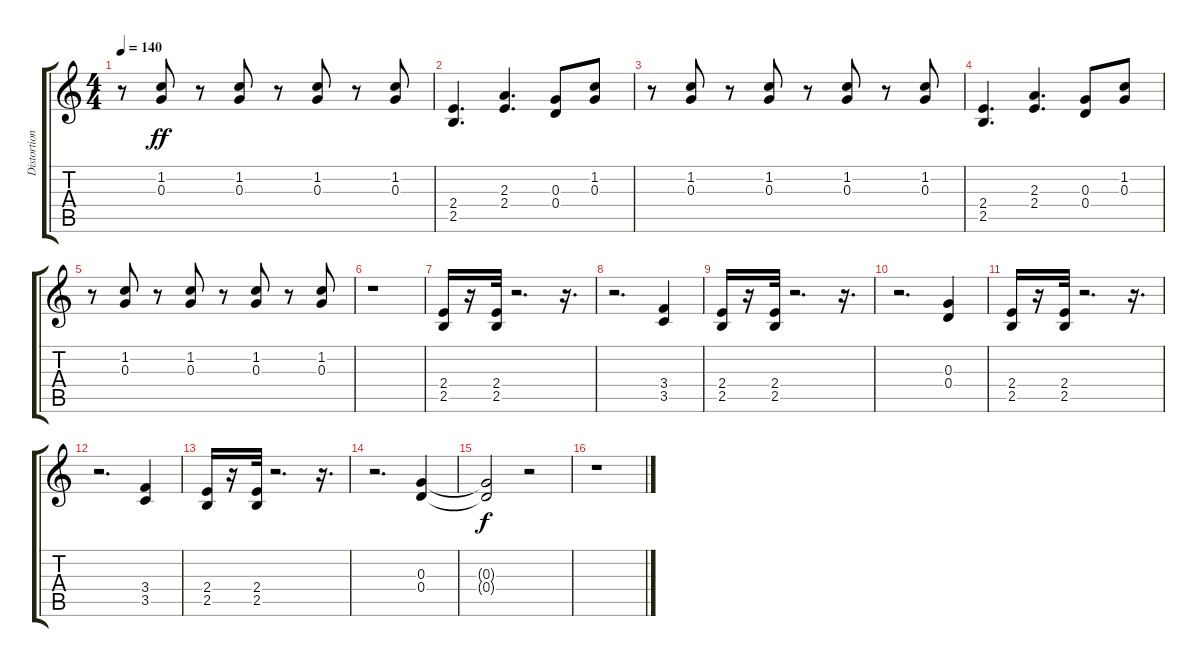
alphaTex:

\track ("Distortion Guitar" "Distortion") {instrument distortionguitar}
\staff {score tabs}
\tuning (E4 B3 G3 D3 A2 E2) {hide}
\ts (4 4)
\tempo 140
\clef g2
\ks c
r.8{dy ff} (1.2 0.3).8 r.8 (1.2 0.3).8 r.8 (1.2 0.3).8 r.8 (1.2 0.3).8 |
(2.4 2.5).4{d} (2.3 2.4).4{d} (0.3 0.4).8 (1.2 0.3).8 |
r.8 (1.2 0.3).8 r.8 (1.2 0.3).8 r.8 (1.2 0.3).8 r.8 (1.2 0.3).8 |
(2.4 2.5).4{d} (2.3 2.4).4{d} (0.3 0.4).8 (1.2 0.3).8 |
r.8 (1.2 0.3).8 r.8 (1.2 0.3).8 r.8 (1.2 0.3).8 r.8 (1.2 0.3).8 |
r.1 |
(2.4 2.5).16 r.16 (2.4 2.5).32 r.2{d} r.16{d} |
r.2{d} (3.4 3.5).4 |
(2.4 2.5).16 r.16 (2.4 2.5).32 r.2{d} r.16{d} |
r.2{d} (0.3 0.4).4 |
(2.4 2.5).16 r.16 (2.4 2.5).32 r.2{d} r.16{d} |
r.2{d} (3.4 3.5).4 |
(2.4 2.5).16 r.16 (2.4 2.5).32 r.2{d} r.16{d} |
r.2{d} (0.3 0.4).4 |
(0.3{t} 0.4{t}).2{dy f} r.2 |
r.1
